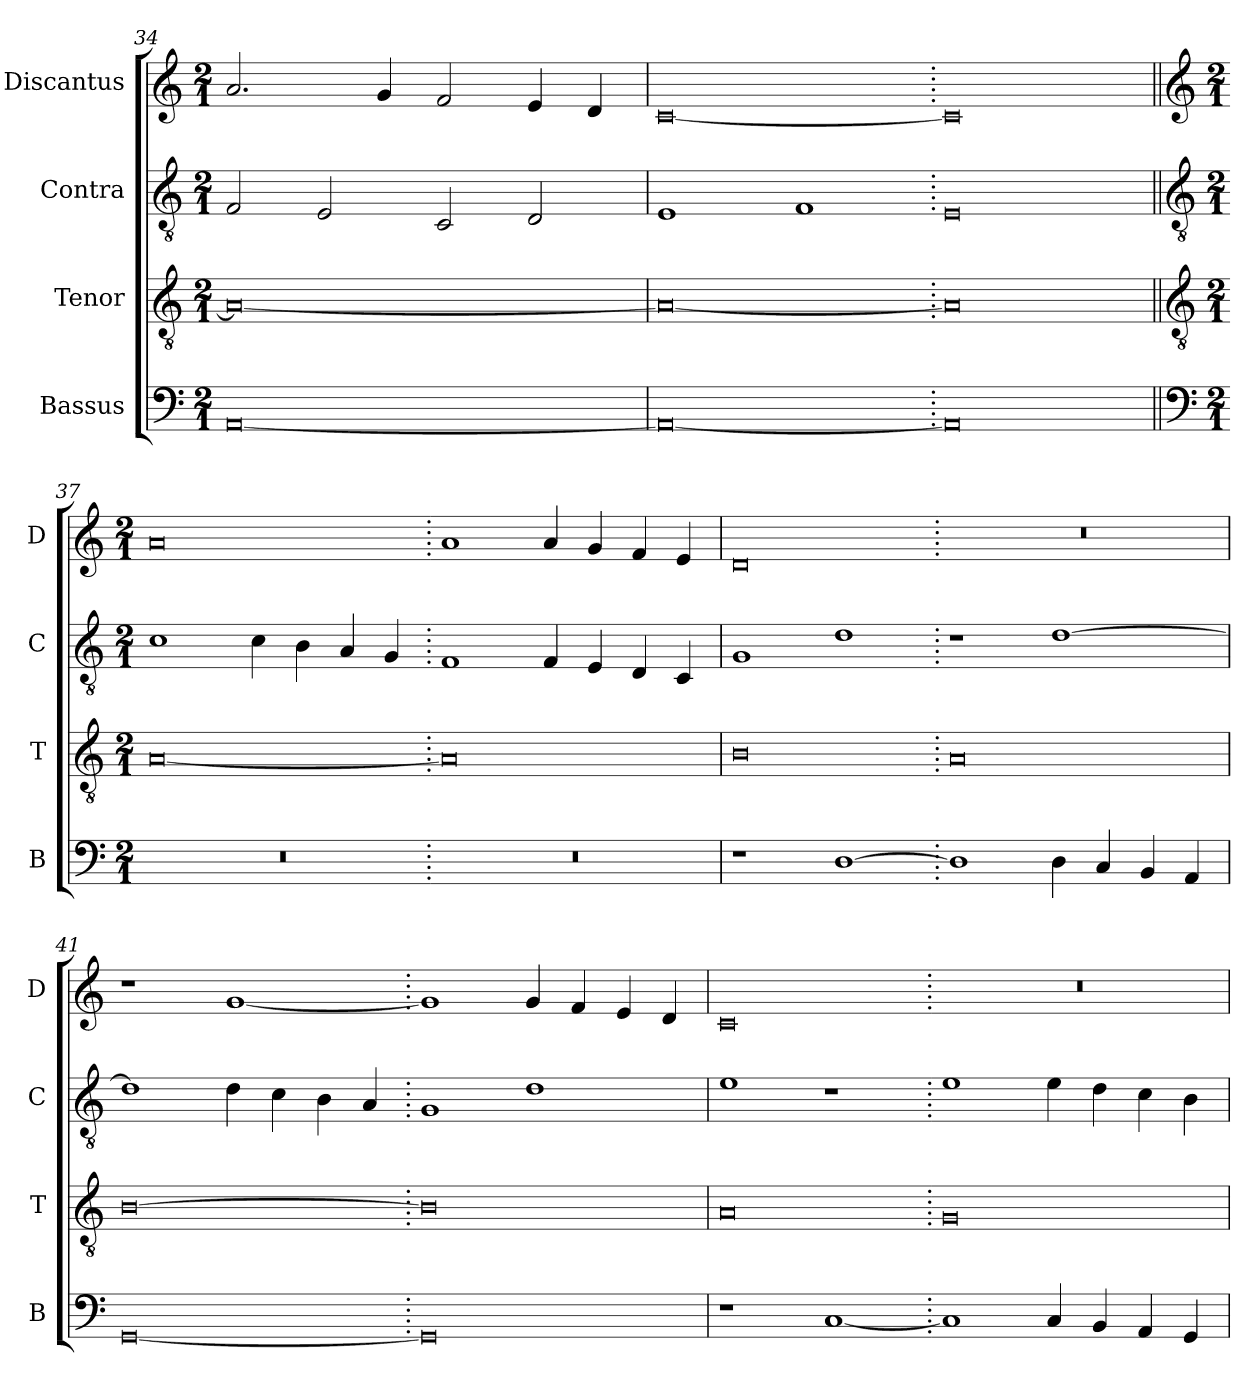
**kern	**kern	**kern	**kern
*part4	*part3	*part2	*part1
*staff4	*staff3	*staff2	*staff1
*I"Bassus	*I"Tenor	*I"Contra	*I"Discantus
*I'B	*I'T	*I'C	*I'D
*clefF4	*clefGv2	*clefGv2	*clefG2
*k[]	*k[]	*k[]	*k[]
*M2/1	*M2/1	*M2/1	*M2/1
=34	=34	=34	=34
[0AA	0A_	2F/	2.a/
.	.	2E/	.
.	.	.	4g/
.	.	2C/	2f/
.	.	2D/	4e/
.	.	.	4d/
=35	=35	=35	=35
0AA_	0A_	1E	[0c
.	.	1F	.
=36.	=36.	=36.	=36.
0AA]	0A]	0E	0c]
!!LO:LB:g=z
=37||	=37||	=37||	=37||
*clefF4	*clefGv2	*clefGv2	*clefG2
*k[]	*k[]	*k[]	*k[]
*M2/1	*M2/1	*M2/1	*M2/1
0r	[0A	1c	0a
.	.	4c\	.
.	.	4B\	.
.	.	4A/	.
.	.	4G/	.
=38.	=38.	=38.	=38.
0r	0A]	1F	1a
.	.	4F/	4a/
.	.	4E/	4g/
.	.	4D/	4f/
.	.	4C/	4e/
=39	=39	=39	=39
1r	0B	1G	0d
[1D	.	1d	.
=40.	=40.	=40.	=40.
1D]	0A	1r	0r
4D\	.	[1d	.
4C/	.	.	.
4BB/	.	.	.
4AA/	.	.	.
=41	=41	=41	=41
[0GG	[0B	1d]	1r
.	.	4d\	[1g
.	.	4c\	.
.	.	4B\	.
.	.	4A/	.
=42.	=42.	=42.	=42.
0GG]	0B]	1G	1g]
.	.	1d	4g/
.	.	.	4f/
.	.	.	4e/
.	.	.	4d/
=43	=43	=43	=43
1r	0A	1e	0c
[1C	.	1r	.
=44.	=44.	=44.	=44.
1C]	0G	1e	0r
4C/	.	4e\	.
4BB/	.	4d\	.
4AA/	.	4c\	.
4GG/	.	4B\	.
=	=	=	=
*-	*-	*-	*-
